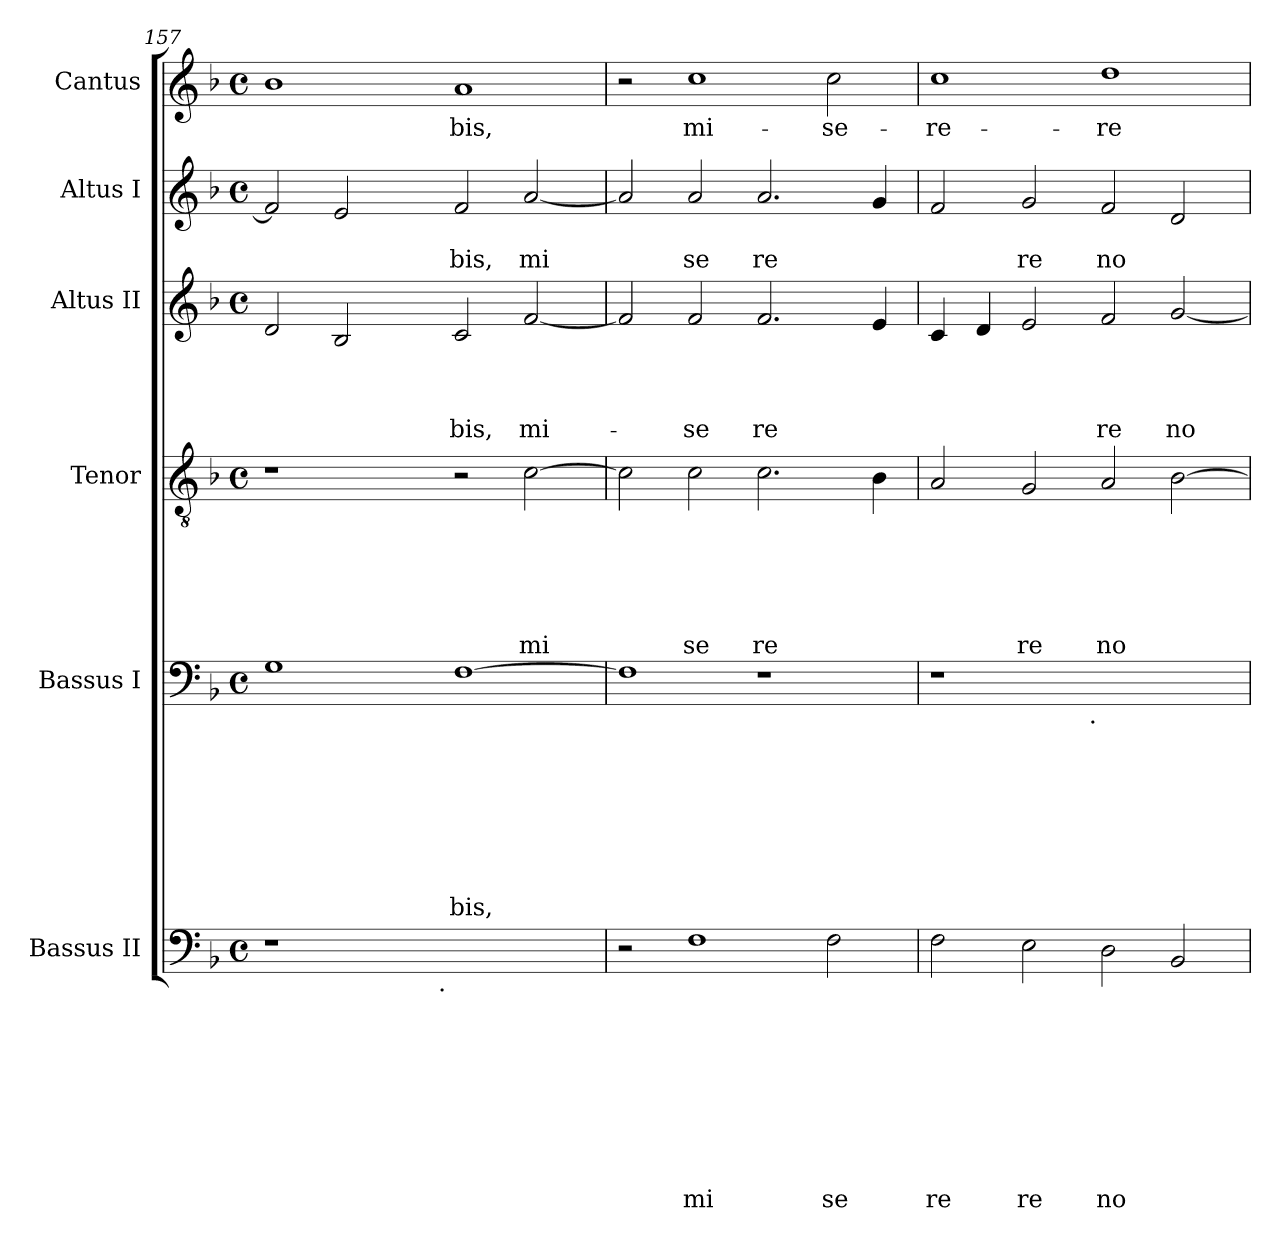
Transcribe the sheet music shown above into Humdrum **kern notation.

**kern	**text	**text	**text	**text	**text	**text	**text	**text	**text	**kern	**text	**text	**text	**text	**text	**text	**text	**text	**kern	**text	**text	**text	**text	**text	**text	**kern	**text	**text	**text	**text	**kern	**text	**text	**kern	**text
*part6	*part6	*part6	*part6	*part6	*part6	*part6	*part6	*part6	*part6	*part5	*part5	*part5	*part5	*part5	*part5	*part5	*part5	*part5	*part4	*part4	*part4	*part4	*part4	*part4	*part4	*part3	*part3	*part3	*part3	*part3	*part2	*part2	*part2	*part1	*part1
*staff6	*staff6	*staff6	*staff6	*staff6	*staff6	*staff6	*staff6	*staff6	*staff6	*staff5	*staff5	*staff5	*staff5	*staff5	*staff5	*staff5	*staff5	*staff5	*staff4	*staff4	*staff4	*staff4	*staff4	*staff4	*staff4	*staff3	*staff3	*staff3	*staff3	*staff3	*staff2	*staff2	*staff2	*staff1	*staff1
*I"Bassus II	*	*	*	*	*	*	*	*	*	*I"Bassus I	*	*	*	*	*	*	*	*	*I"Tenor	*	*	*	*	*	*	*I"Altus II	*	*	*	*	*I"Altus I	*	*	*I"Cantus	*
*I'B II	*	*	*	*	*	*	*	*	*	*I'B I	*	*	*	*	*	*	*	*	*I'T	*	*	*	*	*	*	*I'A II	*	*	*	*	*I'A I	*	*	*	*
*clefF4	*	*	*	*	*	*	*	*	*	*clefF4	*	*	*	*	*	*	*	*	*clefGv2	*	*	*	*	*	*	*clefG2	*	*	*	*	*clefG2	*	*	*clefG2	*
*k[b-]	*	*	*	*	*	*	*	*	*	*k[b-]	*	*	*	*	*	*	*	*	*k[b-]	*	*	*	*	*	*	*k[b-]	*	*	*	*	*k[b-]	*	*	*k[b-]	*
*F:	*	*	*	*	*	*	*	*	*	*F:	*	*	*	*	*	*	*	*	*F:	*	*	*	*	*	*	*F:	*	*	*	*	*F:	*	*	*F:	*
*M4/4	*	*	*	*	*	*	*	*	*	*M4/4	*	*	*	*	*	*	*	*	*M4/4	*	*	*	*	*	*	*M4/4	*	*	*	*	*M4/4	*	*	*M4/4	*
*met(c)	*	*	*	*	*	*	*	*	*	*met(c)	*	*	*	*	*	*	*	*	*met(c)	*	*	*	*	*	*	*met(c)	*	*	*	*	*met(c)	*	*	*met(c)	*
=157	=157	=157	=157	=157	=157	=157	=157	=157	=157	=157	=157	=157	=157	=157	=157	=157	=157	=157	=157	=157	=157	=157	=157	=157	=157	=157	=157	=157	=157	=157	=157	=157	=157	=157	=157
*^	*	*	*	*	*	*	*	*	*	*	*	*	*	*	*	*	*	*	*	*	*	*	*	*	*	*	*	*	*	*	*	*	*	*	*
1r	2ryy	.	.	.	.	.	.	.	.	.	1G	.	.	.	.	.	.	.	.	1r	.	.	.	.	.	.	2d/	.	.	.	.	2f/]	.	.	1b-	.
.	4ryy	.	.	.	.	.	.	.	.	.	.	.	.	.	.	.	.	.	.	.	.	.	.	.	.	.	2B-/	.	.	.	.	2e/	.	.	.	.
.	8ryy	.	.	.	.	.	.	.	.	.	.	.	.	.	.	.	.	.	.	.	.	.	.	.	.	.	.	.	.	.	.	.	.	.	.	.
.	16ryy	.	.	.	.	.	.	.	.	.	.	.	.	.	.	.	.	.	.	.	.	.	.	.	.	.	.	.	.	.	.	.	.	.	.	.
.	64ryy	.	.	.	.	.	.	.	.	.	.	.	.	.	.	.	.	.	.	.	.	.	.	.	.	.	.	.	.	.	.	.	.	.	.	.
!	!LO:TX:b:t=.	!	!	!	!	!	!	!	!	!	!	!	!	!	!	!	!	!	!	!	!	!	!	!	!	!	!	!	!	!	!	!	!	!	!	!
.	1ryy	.	.	.	.	.	.	.	.	.	.	.	.	.	.	.	.	.	.	.	.	.	.	.	.	.	.	.	.	.	.	.	.	.	.	.
!	!	!	!	!	!	!	!	!	!	!	!	!	!	!	!	!	!	!	!LO:LY:b	!	!	!	!	!	!	!	!	!	!	!	!LO:LY:b	!	!	!LO:LY:b	!	!LO:LY:b
1ryy	.	.	.	.	.	.	.	.	.	.	[<1F	.	.	.	.	.	.	.	-bis,	2r	.	.	.	.	.	.	2c/	.	.	.	-bis,	2f/	.	bis,	1a	bis,
!	!	!	!	!	!	!	!	!	!	!	!	!	!	!	!	!	!	!	!	!	!	!	!	!	!	!LO:LY:b	!	!	!	!	!LO:LY:b	!	!	!LO:LY:b	!	!
.	.	.	.	.	.	.	.	.	.	.	.	.	.	.	.	.	.	.	.	[<2c\	.	.	.	.	.	mi	[<2f/	.	.	.	mi-	[<2a/	.	mi	.	.
.	32.ryy	.	.	.	.	.	.	.	.	.	.	.	.	.	.	.	.	.	.	.	.	.	.	.	.	.	.	.	.	.	.	.	.	.	.	.
*v	*v	*	*	*	*	*	*	*	*	*	*	*	*	*	*	*	*	*	*	*	*	*	*	*	*	*	*	*	*	*	*	*	*	*	*	*
!!LO:LB:g=z
=158	=158	=158	=158	=158	=158	=158	=158	=158	=158	=158	=158	=158	=158	=158	=158	=158	=158	=158	=158	=158	=158	=158	=158	=158	=158	=158	=158	=158	=158	=158	=158	=158	=158	=158	=158
2r	.	.	.	.	.	.	.	.	.	1F]	.	.	.	.	.	.	.	.	2c\]	.	.	.	.	.	.	2f/]	.	.	.	.	2a/]	.	.	2r	.
!	!	!	!	!	!	!	!	!	!LO:LY:b	!	!	!	!	!	!	!	!	!	!	!	!	!	!	!	!LO:LY:b	!	!	!	!	!LO:LY:b	!	!	!LO:LY:b	!	!LO:LY:b
1F	.	.	.	.	.	.	.	.	mi	.	.	.	.	.	.	.	.	.	2c\	.	.	.	.	.	se	2f/	.	.	.	-se	2a/	.	se	1cc	mi-
!	!	!	!	!	!	!	!	!	!	!	!	!	!	!	!	!	!	!	!	!	!	!	!	!	!LO:LY:b	!	!	!	!	!LO:LY:b	!	!	!LO:LY:b	!	!
.	.	.	.	.	.	.	.	.	.	1r	.	.	.	.	.	.	.	.	2.c\	.	.	.	.	.	re	2.f/	.	.	.	re	2.a/	.	re	.	.
!	!	!	!	!	!	!	!	!	!LO:LY:b	!	!	!	!	!	!	!	!	!	!	!	!	!	!	!	!	!	!	!	!	!	!	!	!	!	!LO:LY:b
2F\	.	.	.	.	.	.	.	.	se	.	.	.	.	.	.	.	.	.	.	.	.	.	.	.	.	.	.	.	.	.	.	.	.	2cc\	-se-
.	.	.	.	.	.	.	.	.	.	.	.	.	.	.	.	.	.	.	4B-\	.	.	.	.	.	.	4e/	.	.	.	.	4g/	.	.	.	.
=159	=159	=159	=159	=159	=159	=159	=159	=159	=159	=159	=159	=159	=159	=159	=159	=159	=159	=159	=159	=159	=159	=159	=159	=159	=159	=159	=159	=159	=159	=159	=159	=159	=159	=159	=159
!	!	!	!	!	!	!	!	!	!LO:LY:b	!	!	!	!	!	!	!	!	!	!	!	!	!	!	!	!	!	!	!	!	!	!	!	!	!	!LO:LY:b
*	*	*	*	*	*	*	*	*	*	*^	*	*	*	*	*	*	*	*	*	*	*	*	*	*	*	*	*	*	*	*	*	*	*	*	*
2F\	.	.	.	.	.	.	.	.	re	1r	2ryy	.	.	.	.	.	.	.	.	2A/	.	.	.	.	.	.	4c/	.	.	.	.	2f/	.	.	1cc	-re-
.	.	.	.	.	.	.	.	.	.	.	.	.	.	.	.	.	.	.	.	.	.	.	.	.	.	.	4d/	.	.	.	.	.	.	.	.	.
!	!	!	!	!	!	!	!	!	!LO:LY:b	!	!	!	!	!	!	!	!	!	!	!	!	!	!	!	!	!LO:LY:b	!	!	!	!	!	!	!	!LO:LY:b	!	!
2E\	.	.	.	.	.	.	.	.	re	.	4...ryy	.	.	.	.	.	.	.	.	2G/	.	.	.	.	.	re	2e/	.	.	.	.	2g/	.	re	.	.
!	!	!	!	!	!	!	!	!	!	!	!LO:TX:b:t=.	!	!	!	!	!	!	!	!	!	!	!	!	!	!	!	!	!	!	!	!	!	!	!	!	!
.	.	.	.	.	.	.	.	.	.	.	1ryy	.	.	.	.	.	.	.	.	.	.	.	.	.	.	.	.	.	.	.	.	.	.	.	.	.
!	!	!	!	!	!	!	!	!	!LO:LY:b	!	!	!	!	!	!	!	!	!	!	!	!	!	!	!	!	!LO:LY:b	!	!	!	!	!LO:LY:b	!	!	!LO:LY:b	!	!LO:LY:b
2D\	.	.	.	.	.	.	.	.	no	1ryy	.	.	.	.	.	.	.	.	.	2A/	.	.	.	.	.	no	2f/	.	.	.	re	2f/	.	no	1dd	-re
!	!	!	!	!	!	!	!	!	!	!	!	!	!	!	!	!	!	!	!	!	!	!	!	!	!	!	!	!	!	!	!LO:LY:b	!	!	!	!	!
2BB-/	.	.	.	.	.	.	.	.	.	.	.	.	.	.	.	.	.	.	.	[>2B-\	.	.	.	.	.	.	[<2g/	.	.	.	no	2d/	.	.	.	.
.	.	.	.	.	.	.	.	.	.	.	32ryy	.	.	.	.	.	.	.	.	.	.	.	.	.	.	.	.	.	.	.	.	.	.	.	.	.
*	*	*	*	*	*	*	*	*	*	*v	*v	*	*	*	*	*	*	*	*	*	*	*	*	*	*	*	*	*	*	*	*	*	*	*	*	*
=	=	=	=	=	=	=	=	=	=	=	=	=	=	=	=	=	=	=	=	=	=	=	=	=	=	=	=	=	=	=	=	=	=	=	=
*-	*-	*-	*-	*-	*-	*-	*-	*-	*-	*-	*-	*-	*-	*-	*-	*-	*-	*-	*-	*-	*-	*-	*-	*-	*-	*-	*-	*-	*-	*-	*-	*-	*-	*-	*-
